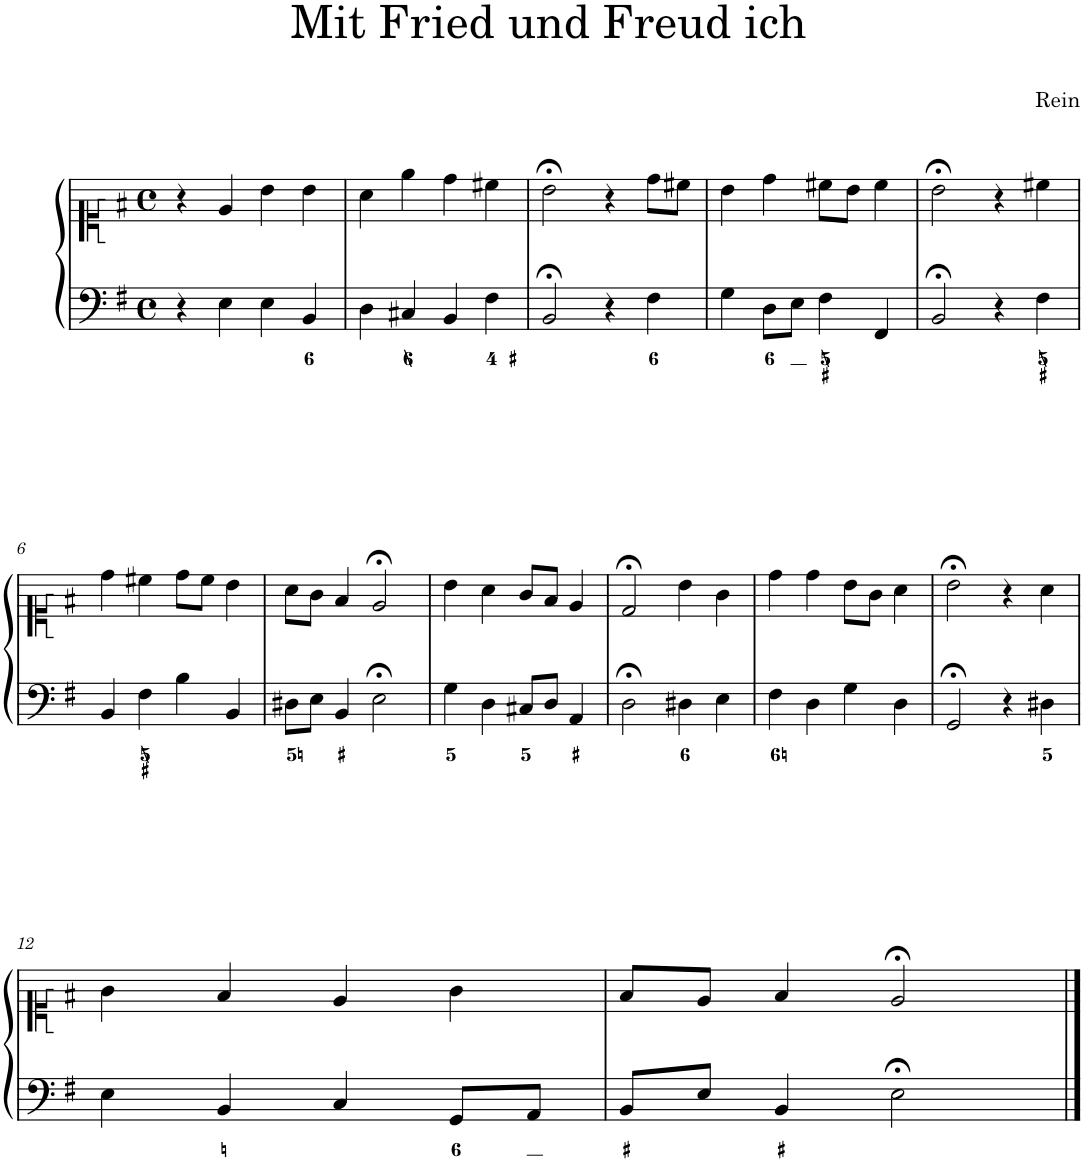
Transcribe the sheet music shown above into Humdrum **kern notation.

**kern	**kern
*part1	*part1
*staff2	*staff1
*I"Piano	*
*I'Pno.	*
*clefF4	*clefC1
*k[f#]	*k[f#]
*M4/4	*M4/4
*met(c)	*met(c)
=1	=1
4r	4r
4E\	4e/
4E\	4b\
4BB/	4b\
=2	=2
4D\	4a\
4C#X/	4ee\
4BB/	4dd\
4F#\	4cc#X\
=3	=3
2BB;</	2b;<\
4r	4r
4F#\	8dd\L
.	8cc#X\J
=4	=4
4G\	4b\
8D\L	4dd\
8E\J	.
4F#\	8cc#X\L
.	8b\J
4FF#/	4cc#\
=5	=5
2BB;</	2b;<\
4r	4r
4F#\	4cc#X\
!!LO:LB:g=z
=6	=6
4BB/	4dd\
4F#\	4cc#X\
4B\	8dd\L
.	8cc#\J
4BB/	4b\
=7	=7
8D#X\L	8a\L
8E\J	8g\J
4BB/	4f#/
2E;<\	2e;</
=8	=8
4G\	4b\
4D\	4a\
8C#X/L	8g/L
8D/J	8f#/J
4AA/	4e/
=9	=9
2D;<\	2d;</
4D#X\	4b\
4E\	4g\
=10	=10
4F#\	4dd\
4D\	4dd\
4G\	8b\L
.	8g\J
4D\	4a\
=11	=11
2GG;</	2b;<\
4r	4r
4D#X\	4a\
!!LO:LB:g=z
=12	=12
4E\	4g\
4BB/	4f#/
4C/	4e/
8GG/L	4g\
8AA/J	.
=13	=13
8BB/L	8f#/L
8E/J	8e/J
4BB/	4f#/
2E;<\	2e;</
==	==
*-	*-
